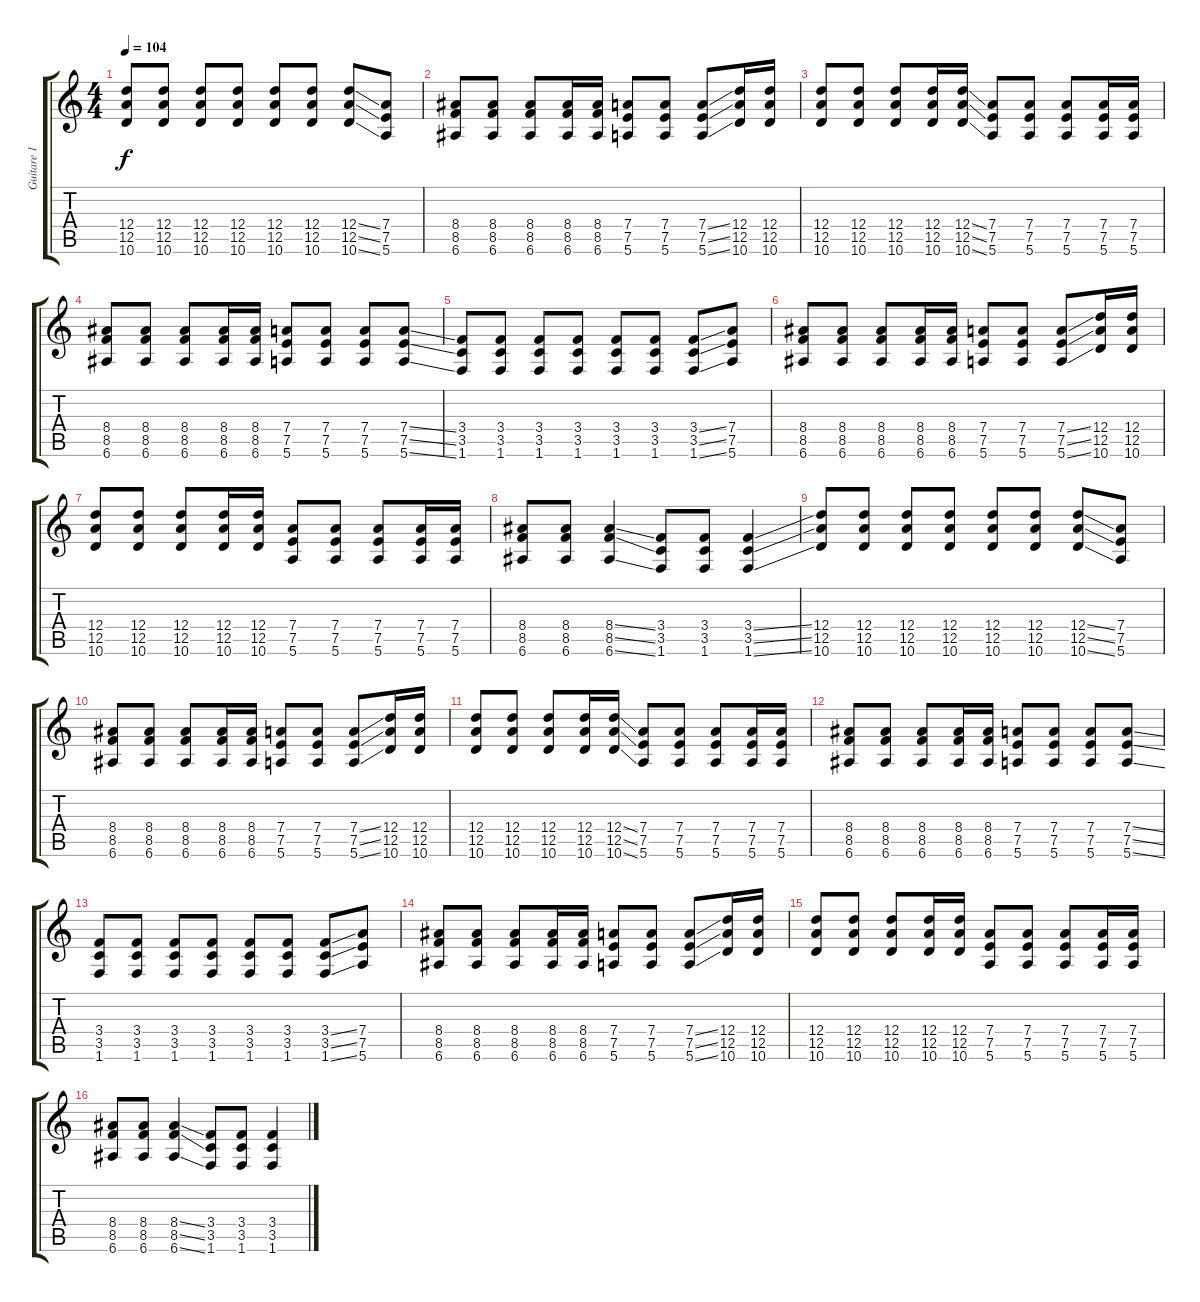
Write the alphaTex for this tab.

\track ("Guitare 1" "Guitare 1") {instrument distortionguitar}
\staff {score tabs}
\tuning (E4 B3 G3 D3 A2 E2) {hide}
\ts (4 4)
\tempo 104
\clef g2
\ks c
(12.4 12.5 10.6).8{dy f} (12.4 12.5 10.6).8 (12.4 12.5 10.6).8 (12.4 12.5 10.6).8 (12.4 12.5 10.6).8 (12.4 12.5 10.6).8 (12.4{ss} 12.5{ss} 10.6{ss}).8 (7.4 7.5 5.6).8 |
(8.4 8.5 6.6).8 (8.4 8.5 6.6).8 (8.4 8.5 6.6).8 (8.4 8.5 6.6).16 (8.4 8.5 6.6).16 (7.4 7.5 5.6).8 (7.4 7.5 5.6).8 (7.4{ss} 7.5{ss} 5.6{ss}).8 (12.4 12.5 10.6).16 (12.4 12.5 10.6).16 |
(12.4 12.5 10.6).8 (12.4 12.5 10.6).8 (12.4 12.5 10.6).8 (12.4 12.5 10.6).16 (12.4{ss} 12.5{ss} 10.6{ss}).16 (7.4 7.5 5.6).8 (7.4 7.5 5.6).8 (7.4 7.5 5.6).8 (7.4 7.5 5.6).16 (7.4 7.5 5.6).16 |
(8.4 8.5 6.6).8 (8.4 8.5 6.6).8 (8.4 8.5 6.6).8 (8.4 8.5 6.6).16 (8.4 8.5 6.6).16 (7.4 7.5 5.6).8 (7.4 7.5 5.6).8 (7.4 7.5 5.6).8 (7.4{ss} 7.5{ss} 5.6{ss}).8 |
(3.4 3.5 1.6).8 (3.4 3.5 1.6).8 (3.4 3.5 1.6).8 (3.4 3.5 1.6).8 (3.4 3.5 1.6).8 (3.4 3.5 1.6).8 (3.4{ss} 3.5{ss} 1.6{ss}).8 (7.4 7.5 5.6).8 |
(8.4 8.5 6.6).8 (8.4 8.5 6.6).8 (8.4 8.5 6.6).8 (8.4 8.5 6.6).16 (8.4 8.5 6.6).16 (7.4 7.5 5.6).8 (7.4 7.5 5.6).8 (7.4{ss} 7.5{ss} 5.6{ss}).8 (12.4 12.5 10.6).16 (12.4 12.5 10.6).16 |
(12.4 12.5 10.6).8 (12.4 12.5 10.6).8 (12.4 12.5 10.6).8 (12.4 12.5 10.6).16 (12.4 12.5 10.6).16 (7.4 7.5 5.6).8 (7.4 7.5 5.6).8 (7.4 7.5 5.6).8 (7.4 7.5 5.6).16 (7.4 7.5 5.6).16 |
(8.4 8.5 6.6).8 (8.4 8.5 6.6).8 (8.4{ss} 8.5{ss} 6.6{ss}).4 (3.4 3.5 1.6).8 (3.4 3.5 1.6).8 (3.4{ss} 3.5{ss} 1.6{ss}).4 |
(12.4 12.5 10.6).8 (12.4 12.5 10.6).8 (12.4 12.5 10.6).8 (12.4 12.5 10.6).8 (12.4 12.5 10.6).8 (12.4 12.5 10.6).8 (12.4{ss} 12.5{ss} 10.6{ss}).8 (7.4 7.5 5.6).8 |
(8.4 8.5 6.6).8 (8.4 8.5 6.6).8 (8.4 8.5 6.6).8 (8.4 8.5 6.6).16 (8.4 8.5 6.6).16 (7.4 7.5 5.6).8 (7.4 7.5 5.6).8 (7.4{ss} 7.5{ss} 5.6{ss}).8 (12.4 12.5 10.6).16 (12.4 12.5 10.6).16 |
(12.4 12.5 10.6).8 (12.4 12.5 10.6).8 (12.4 12.5 10.6).8 (12.4 12.5 10.6).16 (12.4{ss} 12.5{ss} 10.6{ss}).16 (7.4 7.5 5.6).8 (7.4 7.5 5.6).8 (7.4 7.5 5.6).8 (7.4 7.5 5.6).16 (7.4 7.5 5.6).16 |
(8.4 8.5 6.6).8 (8.4 8.5 6.6).8 (8.4 8.5 6.6).8 (8.4 8.5 6.6).16 (8.4 8.5 6.6).16 (7.4 7.5 5.6).8 (7.4 7.5 5.6).8 (7.4 7.5 5.6).8 (7.4{ss} 7.5{ss} 5.6{ss}).8 |
(3.4 3.5 1.6).8 (3.4 3.5 1.6).8 (3.4 3.5 1.6).8 (3.4 3.5 1.6).8 (3.4 3.5 1.6).8 (3.4 3.5 1.6).8 (3.4{ss} 3.5{ss} 1.6{ss}).8 (7.4 7.5 5.6).8 |
(8.4 8.5 6.6).8 (8.4 8.5 6.6).8 (8.4 8.5 6.6).8 (8.4 8.5 6.6).16 (8.4 8.5 6.6).16 (7.4 7.5 5.6).8 (7.4 7.5 5.6).8 (7.4{ss} 7.5{ss} 5.6{ss}).8 (12.4 12.5 10.6).16 (12.4 12.5 10.6).16 |
(12.4 12.5 10.6).8 (12.4 12.5 10.6).8 (12.4 12.5 10.6).8 (12.4 12.5 10.6).16 (12.4 12.5 10.6).16 (7.4 7.5 5.6).8 (7.4 7.5 5.6).8 (7.4 7.5 5.6).8 (7.4 7.5 5.6).16 (7.4 7.5 5.6).16 |
(8.4 8.5 6.6).8 (8.4 8.5 6.6).8 (8.4{ss} 8.5{ss} 6.6{ss}).4 (3.4 3.5 1.6).8 (3.4 3.5 1.6).8 (3.4{ss} 3.5{ss} 1.6{ss}).4
